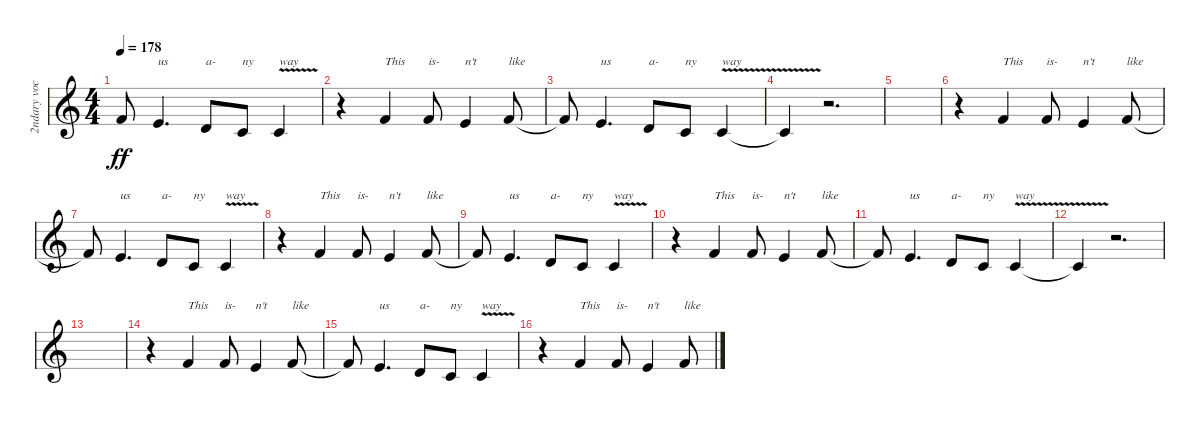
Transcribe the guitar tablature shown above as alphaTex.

\track ("2ndary vocals" "2ndary voc") {instrument lead2sawtooth}
\staff {score}
\tuning (E4 B3 G3 D3 A2 D2) {hide}
\ts (4 4)
\tempo 178
\clef g2
\ks c
6.2{t}.8{dy ff} 5.2.4{d txt "us"} 3.2.8{txt "a-"} 5.3.8{txt "ny"} 5.3{v}.4{txt "way"} |
r.4 6.2.4{txt "This"} 6.2.8{txt "is-"} 5.2.4{txt "n't"} 6.2.8{txt "like"} |
6.2{t}.8 5.2.4{d txt "us"} 3.2.8{txt "a-"} 5.3.8{txt "ny"} 5.3{v}.4{txt "way"} |
5.3{t}.4 r.2{d} |
|
r.4 6.2.4{txt "This"} 6.2.8{txt "is-"} 5.2.4{txt "n't"} 6.2.8{txt "like"} |
6.2{t}.8 5.2.4{d txt "us"} 3.2.8{txt "a-"} 5.3.8{txt "ny"} 5.3{v}.4{txt "way"} |
r.4 6.2.4{txt "This"} 6.2.8{txt "is-"} 5.2.4{txt "n't"} 6.2.8{txt "like"} |
6.2{t}.8 5.2.4{d txt "us"} 3.2.8{txt "a-"} 5.3.8{txt "ny"} 5.3{v}.4{txt "way"} |
r.4 6.2.4{txt "This"} 6.2.8{txt "is-"} 5.2.4{txt "n't"} 6.2.8{txt "like"} |
6.2{t}.8 5.2.4{d txt "us"} 3.2.8{txt "a-"} 5.3.8{txt "ny"} 5.3{v}.4{txt "way"} |
5.3{t}.4 r.2{d} |
|
r.4 6.2.4{txt "This"} 6.2.8{txt "is-"} 5.2.4{txt "n't"} 6.2.8{txt "like"} |
6.2{t}.8 5.2.4{d txt "us"} 3.2.8{txt "a-"} 5.3.8{txt "ny"} 5.3{v}.4{txt "way"} |
r.4 6.2.4{txt "This"} 6.2.8{txt "is-"} 5.2.4{txt "n't"} 6.2.8{txt "like"}
